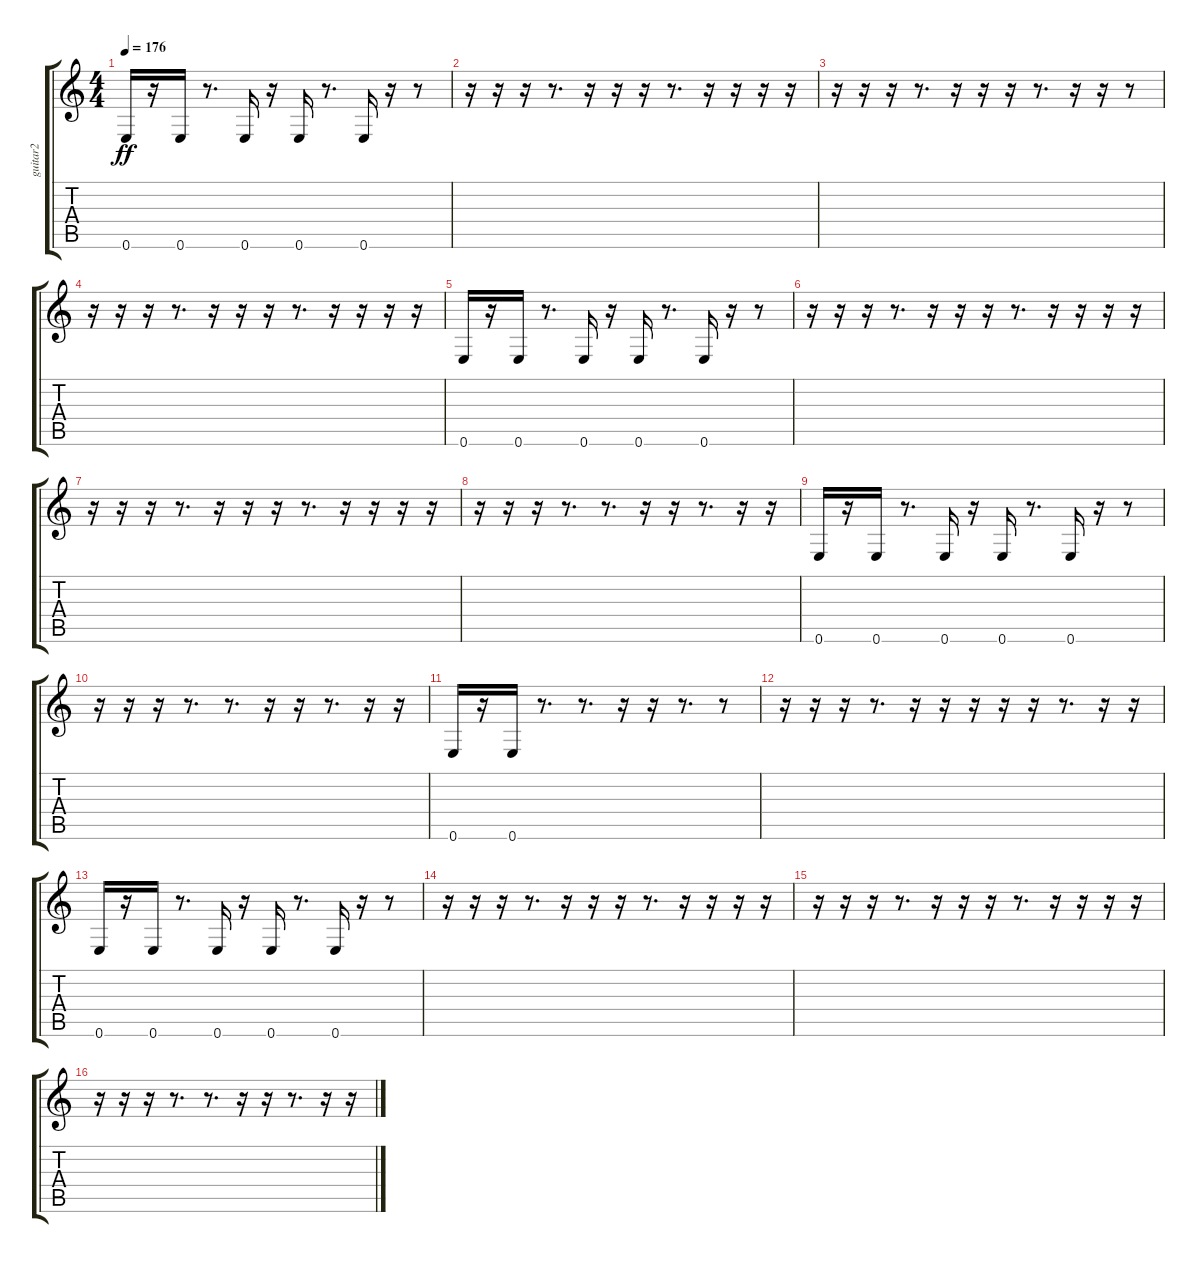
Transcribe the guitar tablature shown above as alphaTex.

\track ("guitar2" "guitar2") {instrument acousticguitarsteel}
\staff {score tabs}
\tuning (E4 B3 G3 D3 A2 E2) {hide}
\ts (4 4)
\tempo 176
\clef g2
\ks c
0.6.16{dy ff} r.16 0.6.16 r.8{d} 0.6.16 r.16 0.6.16 r.8{d} 0.6.16 r.16 r.8 |
r.16 r.16 r.16 r.8{d} r.16 r.16 r.16 r.8{d} r.16 r.16 r.16 r.16 |
r.16 r.16 r.16 r.8{d} r.16 r.16 r.16 r.8{d} r.16 r.16 r.8 |
r.16 r.16 r.16 r.8{d} r.16 r.16 r.16 r.8{d} r.16 r.16 r.16 r.16 |
0.6.16 r.16 0.6.16 r.8{d} 0.6.16 r.16 0.6.16 r.8{d} 0.6.16 r.16 r.8 |
r.16 r.16 r.16 r.8{d} r.16 r.16 r.16 r.8{d} r.16 r.16 r.16 r.16 |
r.16 r.16 r.16 r.8{d} r.16 r.16 r.16 r.8{d} r.16 r.16 r.16 r.16 |
r.16 r.16 r.16 r.8{d} r.8{d} r.16 r.16 r.8{d} r.16 r.16 |
0.6.16 r.16 0.6.16 r.8{d} 0.6.16 r.16 0.6.16 r.8{d} 0.6.16 r.16 r.8 |
r.16 r.16 r.16 r.8{d} r.8{d} r.16 r.16 r.8{d} r.16 r.16 |
0.6.16 r.16 0.6.16 r.8{d} r.8{d} r.16 r.16 r.8{d} r.8 |
r.16 r.16 r.16 r.8{d} r.16 r.16 r.16 r.16 r.16 r.8{d} r.16 r.16 |
0.6.16 r.16 0.6.16 r.8{d} 0.6.16 r.16 0.6.16 r.8{d} 0.6.16 r.16 r.8 |
r.16 r.16 r.16 r.8{d} r.16 r.16 r.16 r.8{d} r.16 r.16 r.16 r.16 |
r.16 r.16 r.16 r.8{d} r.16 r.16 r.16 r.8{d} r.16 r.16 r.16 r.16 |
r.16 r.16 r.16 r.8{d} r.8{d} r.16 r.16 r.8{d} r.16 r.16
